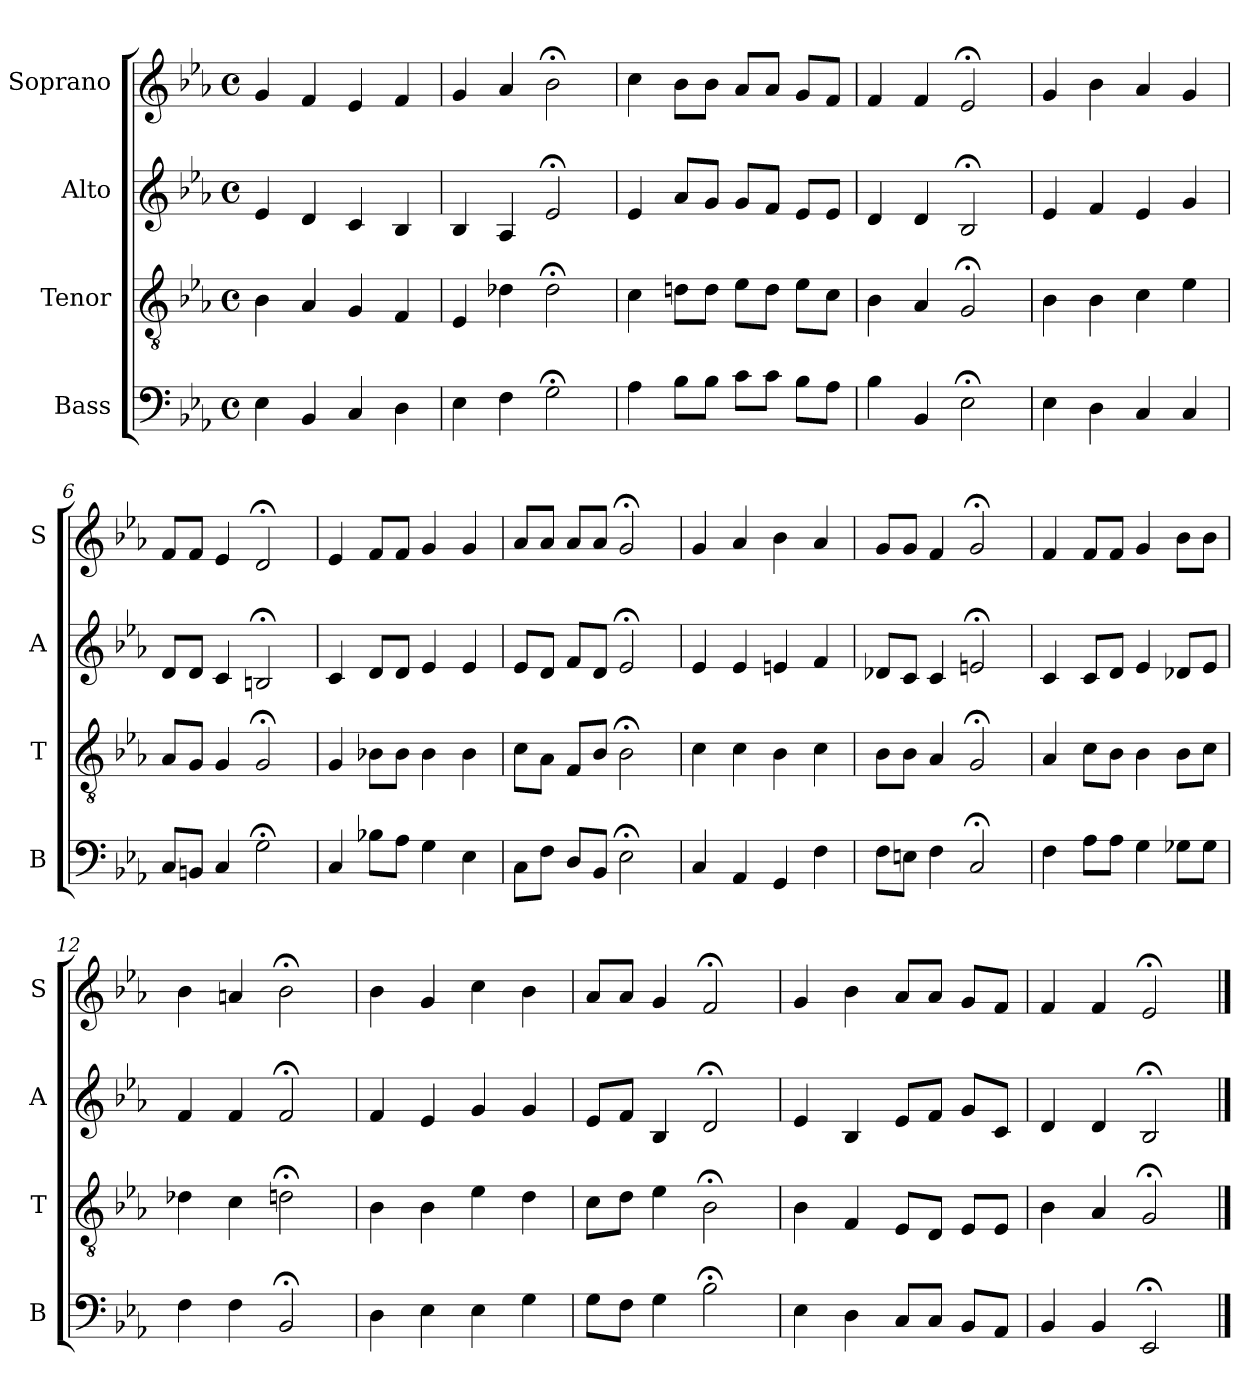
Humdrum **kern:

**kern	**kern	**kern	**kern
*part4	*part3	*part2	*part1
*staff4	*staff3	*staff2	*staff1
*I"Bass	*I"Tenor	*I"Alto	*I"Soprano
*I'B	*I'T	*I'A	*I'S
*clefF4	*clefGv2	*clefG2	*clefG2
*k[b-e-a-]	*k[b-e-a-]	*k[b-e-a-]	*k[b-e-a-]
*E-:	*E-:	*E-:	*E-:
*M4/4	*M4/4	*M4/4	*M4/4
*met(c)	*met(c)	*met(c)	*met(c)
*MM100	*MM100	*MM100	*MM100
=1	=1	=1	=1
4E-	4B-	4e-	4g
4BB-	4A-	4d	4f
4C	4G	4c	4e-
4D	4F	4B-	4f
=2	=2	=2	=2
4E-	4E-	4B-	4g
4F	4d-X	4A-	4a-
2G;<	2d-;<	2e-;<	2b-;<
=3	=3	=3	=3
4A-	4c	4e-	4cc
8B-L	8dnL	8a-L	8b-L
8B-J	8dJ	8gJ	8b-J
8cL	8e-L	8gL	8a-L
8cJ	8dJ	8fJ	8a-J
8B-L	8e-L	8e-L	8gL
8A-J	8cJ	8e-J	8fJ
=4	=4	=4	=4
4B-	4B-	4d	4f
4BB-	4A-	4d	4f
2E-;<	2G;<	2B-;<	2e-;<
=5	=5	=5	=5
4E-	4B-	4e-	4g
4D	4B-	4f	4b-
4C	4c	4e-	4a-
4C	4e-	4g	4g
=6	=6	=6	=6
8CL	8A-L	8dL	8fL
8BBnJ	8GJ	8dJ	8fJ
4C	4G	4c	4e-
2G;<	2G;<	2Bn;<	2d;<
=7	=7	=7	=7
4C	4G	4c	4e-
8B-XL	8B-XL	8dL	8fL
8A-J	8B-J	8dJ	8fJ
4G	4B-	4e-	4g
4E-	4B-	4e-	4g
=8	=8	=8	=8
8CL	8cL	8e-L	8a-L
8FJ	8A-J	8dJ	8a-J
8DL	8FL	8fL	8a-L
8BB-J	8B-J	8dJ	8a-J
2E-;<	2B-;<	2e-;<	2g;<
=9	=9	=9	=9
4C	4c	4e-	4g
4AA-	4c	4e-	4a-
4GG	4B-	4en	4b-
4F	4c	4f	4a-
=10	=10	=10	=10
8FL	8B-L	8d-XL	8gL
8EnJ	8B-J	8cJ	8gJ
4F	4A-	4c	4f
2C;<	2G;<	2en;<	2g;<
=11	=11	=11	=11
4F	4A-	4c	4f
8A-L	8cL	8cL	8fL
8A-J	8B-J	8dJ	8fJ
4G	4B-	4e-	4g
8G-XL	8B-L	8d-XL	8b-L
8G-J	8cJ	8e-J	8b-J
=12	=12	=12	=12
4F	4d-X	4f	4b-
4F	4c	4f	4an
2BB-;<	2dn;<	2f;<	2b-;<
=13	=13	=13	=13
4D	4B-	4f	4b-
4E-	4B-	4e-	4g
4E-	4e-	4g	4cc
4G	4d	4g	4b-
=14	=14	=14	=14
8GL	8cL	8e-L	8a-L
8FJ	8dJ	8fJ	8a-J
4G	4e-	4B-	4g
2B-;<	2B-;<	2d;<	2f;<
=15	=15	=15	=15
4E-	4B-	4e-	4g
4D	4F	4B-	4b-
8CL	8E-L	8e-L	8a-L
8CJ	8DJ	8fJ	8a-J
8BB-L	8E-L	8gL	8gL
8AA-J	8E-J	8cJ	8fJ
=16	=16	=16	=16
4BB-	4B-	4d	4f
4BB-	4A-	4d	4f
2EE-;<	2G;<	2B-;<	2e-;<
==	==	==	==
*-	*-	*-	*-
